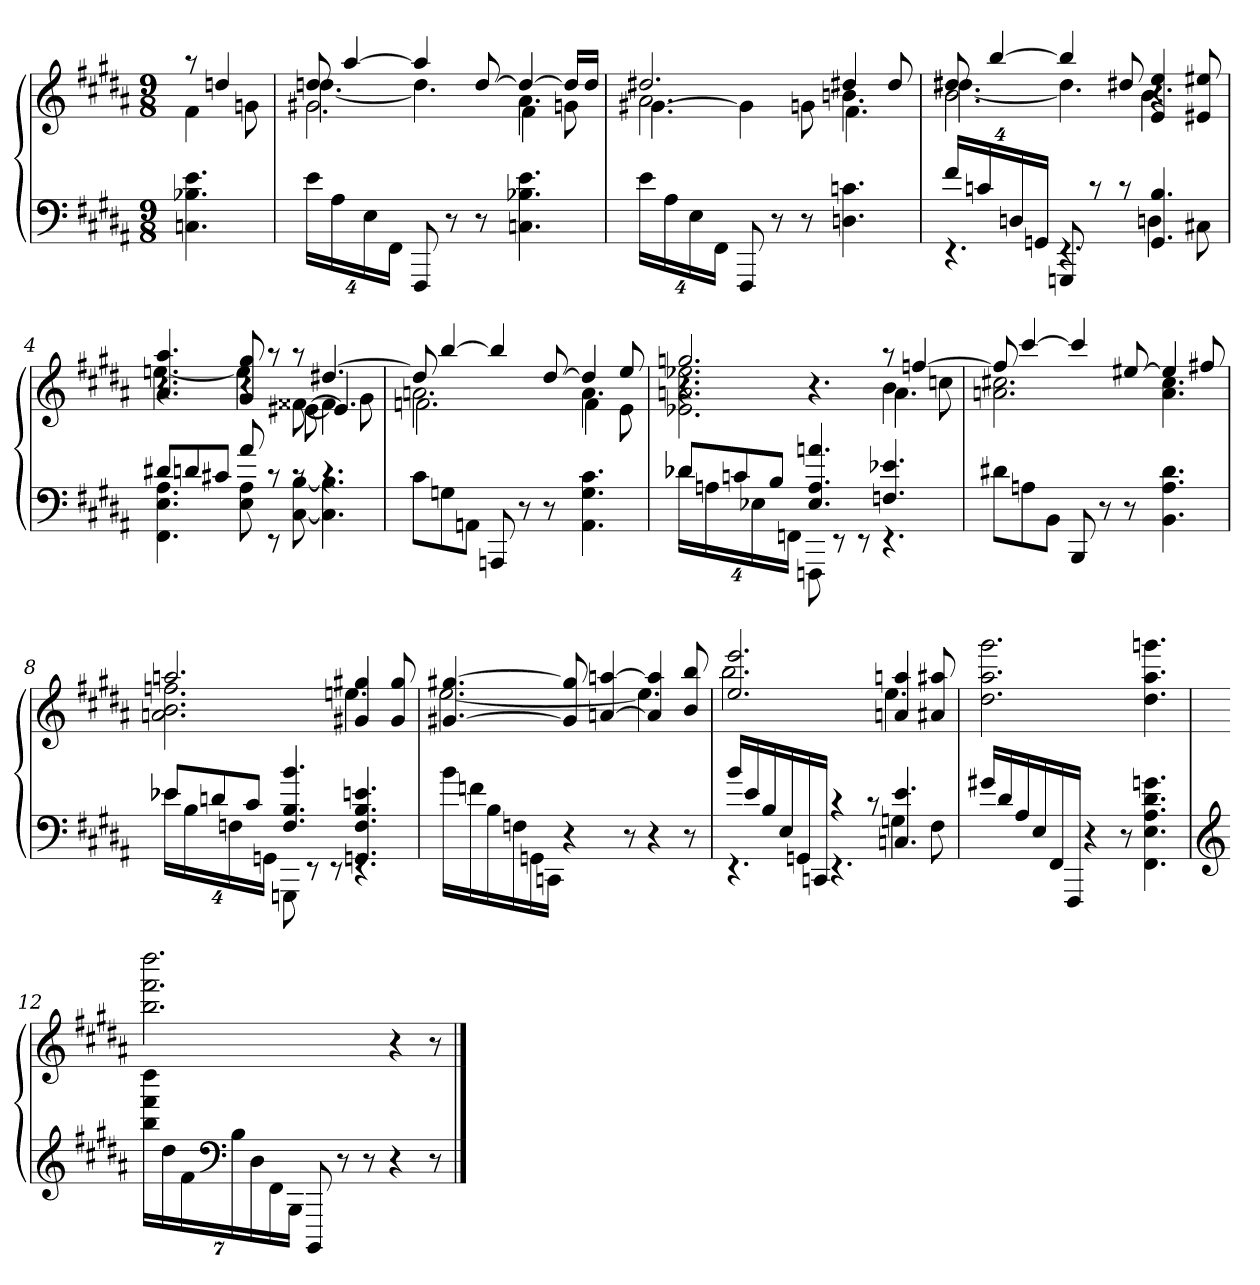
**kern	**kern
*part1	*part1
*staff2	*staff1
*clefF4	*clefG2
*k[f#c#g#d#a#]	*k[f#c#g#d#a#]
*B:	*B:
*M9/8	*M9/8
=	=
*	*^
4.Cn 4.B-X 4.e	8raa	4f#
.	4ddn	.
.	.	8gn
=1	=1	=1
*	*	*^
32%3eLL	8ddn	[4.dd	2.g#X\
32%3A#	.	.	.
.	[4aa#	.	.
32%3E	.	.	.
32%3FF#JJ	.	.	.
8FFF#	4aa#]	4.dd]	.
8r	.	.	.
8r	[8dd	.	.
4.Cn 4.B-X 4.e	4dd_	4.a#	4f#\
.	16ddLL]	.	8gn\
.	16ddJJ	.	.
=2	=2	=2	=2
32%3eLL	2.dd#X	2.a#	[4.g#X\
32%3A#	.	.	.
32%3E	.	.	.
32%3FF#JJ	.	.	.
8FFF#	.	.	4g#\]
8r	.	.	.
8r	.	.	8gn\
4.Dn 4.cn	4dd#X	4.bn	4.f#\
.	8dd#	.	.
=3	=3	=3	=3
*^	*	*	*
32%3f#LL	4.rEE	8dd#X	[4.dd#X	2.b\
32%3cn	.	.	.	.
.	.	[4bb	.	.
32%3Dn	.	.	.	.
32%3GGnJJ	.	.	.	.
8GGGn	4.rEE	4bb]	4.dd#]	.
8rc	.	.	.	.
8rc	.	8dd#X	.	.
4.GG 4.B	4Dn	4e 4ee	4.b	4.r
.	8C#X	8e#X 8ee#X	.	.
=4	=4	=4	=4	=4
8d#XL	4.FF# 4.E 4.A#	4.a# 4.aa#	[4.een	4.r
8dn	.	.	.	.
8c#XJ	.	.	.	.
8a#	8E 8A#	8g# 8gg#	4ee]	4r
8rc	8rEE	8raa	.	.
8rc	[8C# [8B	8raa	[8f##X	[8e#X\
4.rc	4.C#] 4.B]	[4.dd#X	4f##]	4.e#/]
.	.	.	8g#	.
*v	*v	*	*	*
=5	=5	=5	=5
8c#L	8dd#]	2.an	2.fn\
8Gn	[4bb	.	.
8AAnJ	.	.	.
8AAAn	4bb]	.	.
8r	.	.	.
8r	[8dd#	.	.
4.AA 4.G 4.c#	4dd#]	4.a	4f\
.	8ee	.	8e\
=6	=6	=6	=6
*^	*	*	*
8d-XL	32%3d-XLL	2.ggn	2.e-X 2.an 2.ee-X	4.r
.	32%3An	.	.	.
8cn	.	.	.	.
.	32%3E-X	.	.	.
8BJ	.	.	.	.
.	32%3FFnJJ	.	.	.
4.E- 4.A 4.an	8FFFn	.	.	4.r
.	8rEE	.	.	.
.	8rEE	.	.	.
4.Fn 4.e-X	4.rEE	8raa	4b	4.a\
.	.	[4ffn	.	.
.	.	.	8ccn	.
*v	*v	*	*	*
*	*	*v	*v
=7	=7	=7
8d#XL	8ff]	2.an 2.cc#X
8An	[4ccc#	.
8BBJ	.	.
8BBB	4ccc#]	.
8r	.	.
8r	[8ee#X	.
4.BB 4.A 4.d#	4ee#]	4.a 4.cc#
.	8ff#X	.
=8	=8	=8
*^	*	*
8e-XL	32%3e-XLL	2.aan	2.an 2.b 2.ffn
.	32%3B	.	.
8dn	.	.	.
.	32%3Fn	.	.
8c#J	.	.	.
.	32%3GGnJJ	.	.
4.F 4.B 4.b	8GGGn	.	.
.	8rEE	.	.
.	8rEE	.	.
4.GGn 4.F 4.B 4.en	4.rEE	4g#X 4gg#X	4.een
.	.	8g# 8gg#	.
*v	*v	*	*
=9	=9	=9
16bLL	[4.g#X [4.gg#X	[2.ee
16fn	.	.
16B	.	.
16Fn	.	.
16GGn	.	.
16CCnJJ	.	.
4r	8g#] 8gg#]	.
.	[4an [4aan	.
8r	.	.
4r	4a] 4aa]	4.ee]
8r	8b 8bb	.
=10	=10	=10
*^	*	*
16bLL	4.rEE	2.ee 2.eee	2.bb
16e	.	.	.
16B	.	.	.
16E	.	.	.
16GGn	.	.	.
16CCnJJ	.	.	.
4rc	4.rEE	.	.
8rc	.	.	.
4.Cn 4.e	4Gn	4an 4aan	4.ee
.	8F#	8a#X 8aa#X	.
*v	*v	*	*
*	*v	*v
=11	=11
16g#XLL	2.dd# 2.aa# 2.ggg#
16d#	.
16A#	.
16E	.
16FF#	.
16FFF#JJ	.
4r	.
8r	.
4.FF# 4.E 4.A# 4.d# 4.gn	4.dd# 4.aa# 4.gggn
=12	=12
*clefG2	*
56%3bb 56%3fff# 56%3dddd#LL	2.bb 2.fff# 2.dddd#
56%3dd#	.
56%3f#	.
*clefF4	*
56%3B	.
56%3D#	.
56%3FF#	.
56%3BBBJJ	.
8BBBB	.
8r	.
8r	.
4r	4r
8r	8r
==	==
*-	*-
